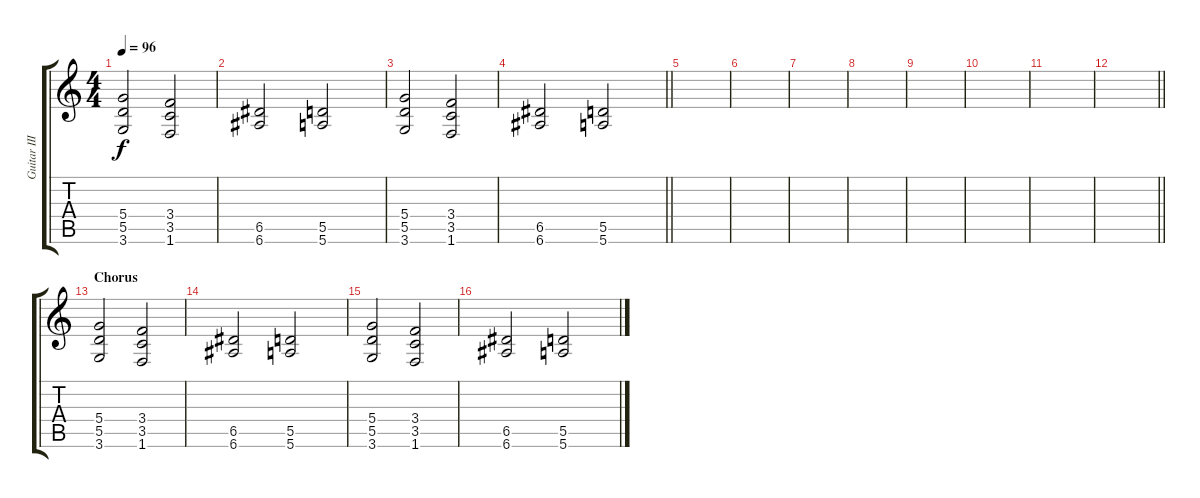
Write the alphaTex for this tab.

\track ("Guitar III" "Guitar III") {instrument overdrivenguitar}
\staff {score tabs}
\tuning (E4 B3 G3 D3 A2 E2) {hide}
\ts (4 4)
\tempo 96
\clef g2
\ks c
(5.4 5.5 3.6).2{dy f} (3.4 3.5 1.6).2 |
(6.5 6.6).2 (5.5 5.6).2 |
(5.4 5.5 3.6).2 (3.4 3.5 1.6).2 |
\barLineRight lightlight
(6.5 6.6).2 (5.5 5.6).2 |
|
|
|
|
|
|
|
\barLineRight lightlight
|
\section ("" "Chorus")
(5.4 5.5 3.6).2 (3.4 3.5 1.6).2 |
(6.5 6.6).2 (5.5 5.6).2 |
(5.4 5.5 3.6).2 (3.4 3.5 1.6).2 |
(6.5 6.6).2 (5.5 5.6).2
